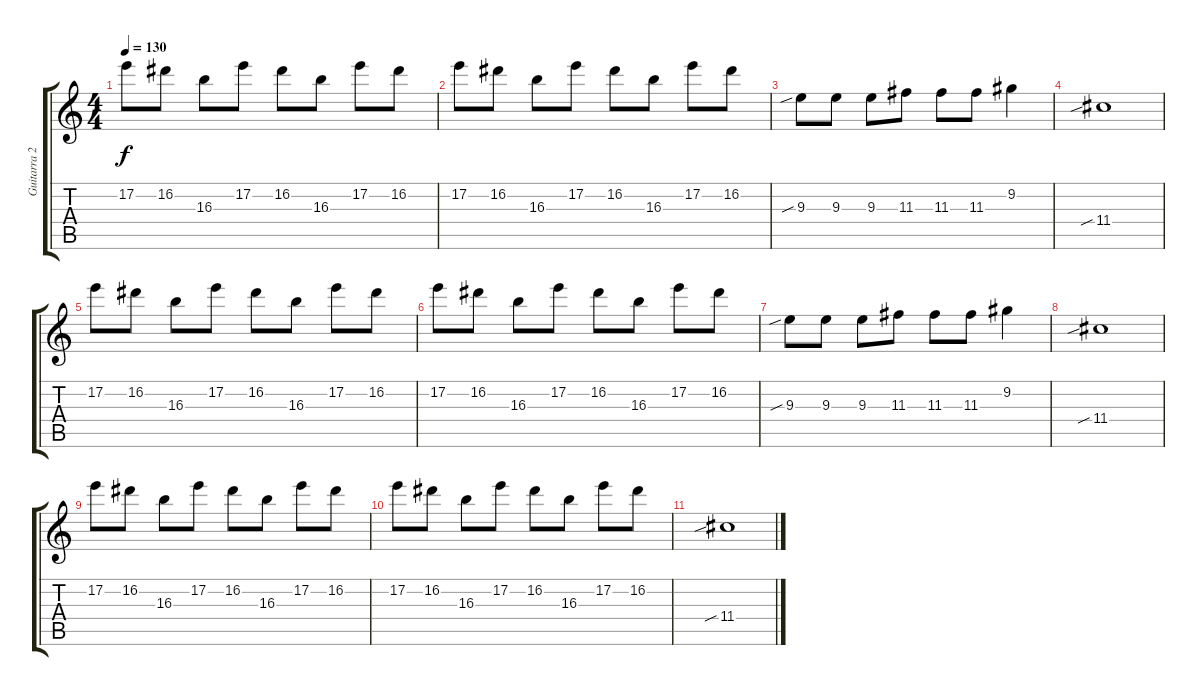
\track ("Guitarra 2" "Guitarra 2") {instrument distortionguitar}
\staff {score tabs}
\tuning (E4 B3 G3 D3 A2 E2) {hide}
\ts (4 4)
\tempo 130
\clef g2
\ks c
17.2.8{dy f} 16.2.8 16.3.8 17.2.8 16.2.8 16.3.8 17.2.8 16.2.8 |
17.2.8 16.2.8 16.3.8 17.2.8 16.2.8 16.3.8 17.2.8 16.2.8 |
9.3{sib}.8 9.3.8 9.3.8 11.3.8 11.3.8 11.3.8 9.2.4 |
11.4{sib}.1 |
17.2.8 16.2.8 16.3.8 17.2.8 16.2.8 16.3.8 17.2.8 16.2.8 |
17.2.8 16.2.8 16.3.8 17.2.8 16.2.8 16.3.8 17.2.8 16.2.8 |
9.3{sib}.8 9.3.8 9.3.8 11.3.8 11.3.8 11.3.8 9.2.4 |
11.4{sib}.1 |
17.2.8 16.2.8 16.3.8 17.2.8 16.2.8 16.3.8 17.2.8 16.2.8 |
17.2.8 16.2.8 16.3.8 17.2.8 16.2.8 16.3.8 17.2.8 16.2.8 |
11.4{sib}.1
